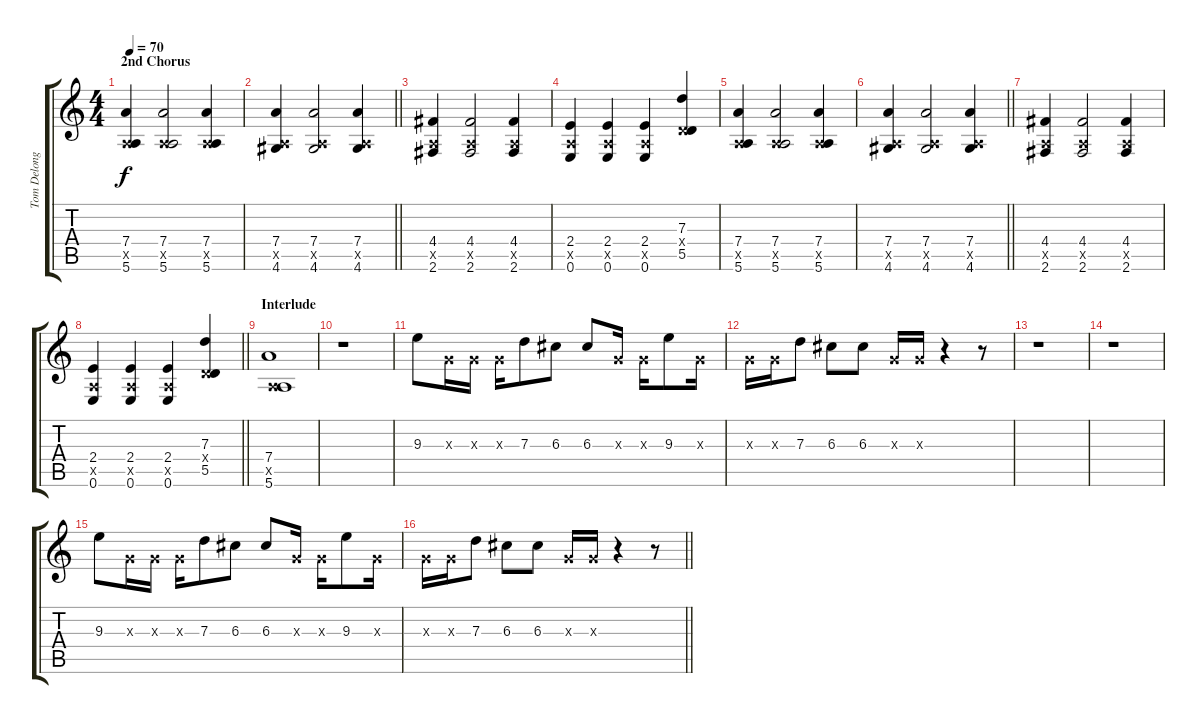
\track ("Tom Delonge (Guitar)" "Tom Delong") {instrument overdrivenguitar}
\staff {score tabs}
\tuning (E4 B3 G3 D3 A2 E2) {hide}
\ts (4 4)
\section ("" "2nd Chorus")
\tempo 70
\clef g2
\ks c
(7.4 0.5{x} 5.6).4{dy f} (7.4 0.5{x} 5.6).2 (7.4 0.5{x} 5.6).4 |
\barLineRight lightlight
(7.4 0.5{x} 4.6).4 (7.4 0.5{x} 4.6).2 (7.4 0.5{x} 4.6).4 |
(4.4 0.5{x} 2.6).4 (4.4 0.5{x} 2.6).2 (4.4 0.5{x} 2.6).4 |
(2.4 0.5{x} 0.6).4 (2.4 0.5{x} 0.6).4 (2.4 0.5{x} 0.6).4 (7.3 0.4{x} 5.5).4 |
(7.4 0.5{x} 5.6).4 (7.4 0.5{x} 5.6).2 (7.4 0.5{x} 5.6).4 |
\barLineRight lightlight
(7.4 0.5{x} 4.6).4 (7.4 0.5{x} 4.6).2 (7.4 0.5{x} 4.6).4 |
(4.4 0.5{x} 2.6).4 (4.4 0.5{x} 2.6).2 (4.4 0.5{x} 2.6).4 |
\barLineRight lightlight
(2.4 0.5{x} 0.6).4 (2.4 0.5{x} 0.6).4 (2.4 0.5{x} 0.6).4 (7.3 0.4{x} 5.5).4 |
\section ("" "Interlude")
(7.4 0.5{x} 5.6).1 |
r.1 |
9.3.8{volume 4} 0.3{x}.16{volume 4} 0.3{x}.16{volume 4} 0.3{x}.16{volume 4} 7.3.8{volume 4} 6.3.8{volume 4} 6.3.8{volume 4} 0.3{x}.16{volume 4} 0.3{x}.16{volume 4} 9.3.8{volume 4} 0.3{x}.16{volume 4} |
0.3{x}.16{volume 4} 0.3{x}.16{volume 4} 7.3.8{volume 4} 6.3.8{volume 4} 6.3.8{volume 4} 0.3{x}.16{volume 4} 0.3{x}.16{volume 4} r.4 r.8 |
r.1 |
r.1 |
9.3.8{volume 4} 0.3{x}.16{volume 4} 0.3{x}.16{volume 4} 0.3{x}.16{volume 4} 7.3.8{volume 4} 6.3.8{volume 4} 6.3.8{volume 4} 0.3{x}.16{volume 4} 0.3{x}.16{volume 4} 9.3.8{volume 4} 0.3{x}.16{volume 4} |
\barLineRight lightlight
0.3{x}.16{volume 4} 0.3{x}.16{volume 4} 7.3.8{volume 4} 6.3.8{volume 4} 6.3.8{volume 4} 0.3{x}.16{volume 4} 0.3{x}.16{volume 4} r.4 r.8
